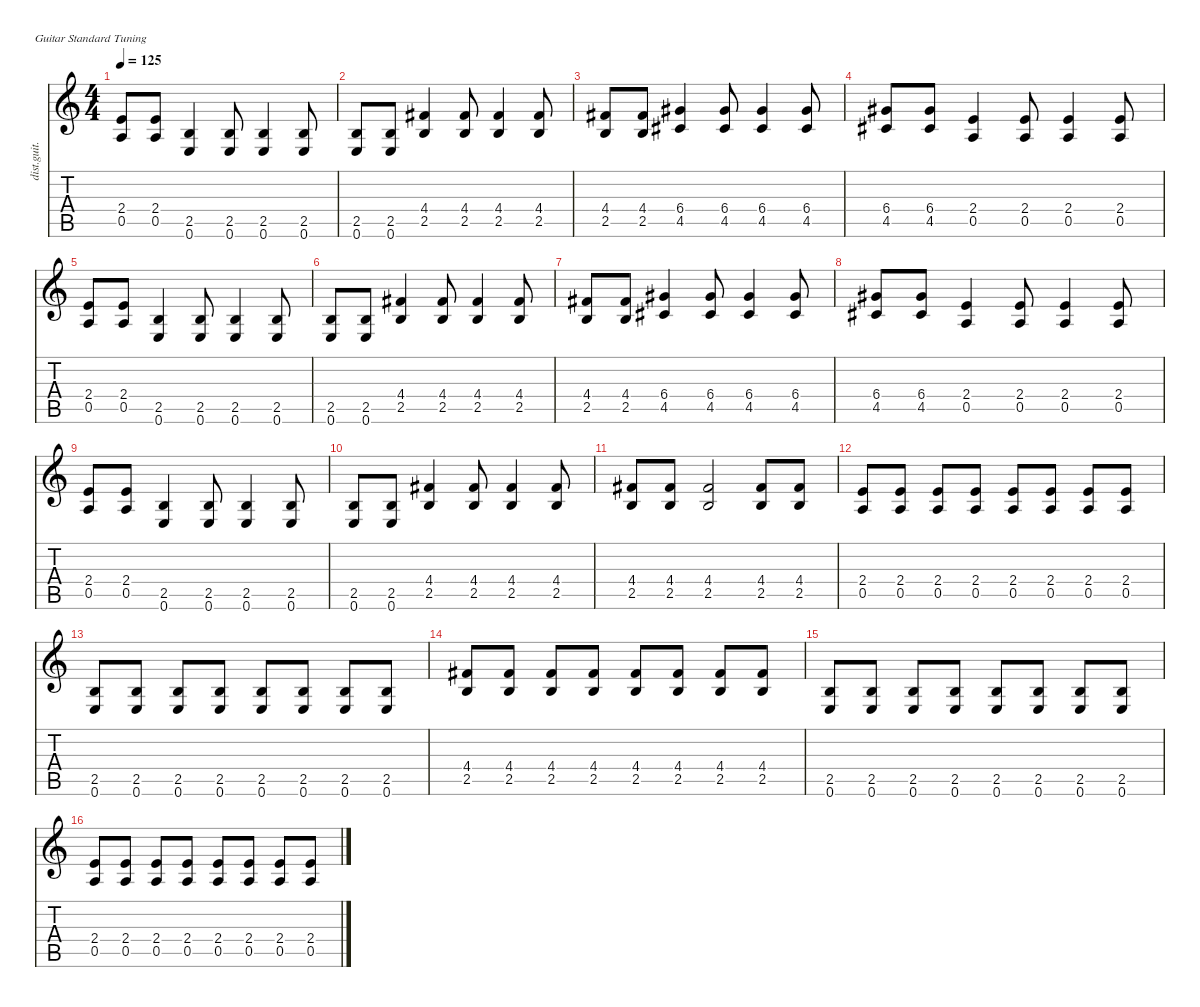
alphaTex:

\defaultSystemsLayout 4
\hideDynamics
\bracketExtendMode nobrackets
\otherSystemsTrackNameOrientation horizontal
\track ("节奏" "dist.guit.") {instrument distortionguitar}
\staff {score tabs}
\tuning (E4 B3 G3 D3 A2 E2)
\ts (4 4)
\tempo 125
\clef g2
\ks c
(0.5 2.4).8{dy mf} (0.5 2.4).8 (0.6 2.5).4 (0.6 2.5).8 (0.6 2.5).4 (0.6 2.5).8 |
(0.6 2.5).8 (0.6 2.5).8 (2.5 4.4).4 (2.5 4.4).8 (2.5 4.4).4 (2.5 4.4).8 |
(2.5 4.4).8 (2.5 4.4).8 (4.5 6.4).4 (4.5 6.4).8 (4.5 6.4).4 (4.5 6.4).8 |
(4.5 6.4).8 (4.5 6.4).8 (0.5 2.4).4 (0.5 2.4).8 (0.5 2.4).4 (0.5 2.4).8 |
(0.5 2.4).8 (0.5 2.4).8 (0.6 2.5).4 (0.6 2.5).8 (0.6 2.5).4 (0.6 2.5).8 |
(0.6 2.5).8 (0.6 2.5).8 (2.5 4.4).4 (2.5 4.4).8 (2.5 4.4).4 (2.5 4.4).8 |
(2.5 4.4).8 (2.5 4.4).8 (4.5 6.4).4 (4.5 6.4).8 (4.5 6.4).4 (4.5 6.4).8 |
(4.5 6.4).8 (4.5 6.4).8 (0.5 2.4).4 (0.5 2.4).8 (0.5 2.4).4 (0.5 2.4).8 |
(0.5 2.4).8 (0.5 2.4).8 (0.6 2.5).4 (0.6 2.5).8 (0.6 2.5).4 (0.6 2.5).8 |
(0.6 2.5).8 (0.6 2.5).8 (2.5 4.4).4 (2.5 4.4).8 (2.5 4.4).4 (2.5 4.4).8 |
(2.5 4.4).8 (2.5 4.4).8 (2.5 4.4).2 (2.5 4.4).8 (2.5 4.4).8 |
(0.5 2.4).8 (0.5 2.4).8 (0.5 2.4).8 (0.5 2.4).8 (0.5 2.4).8 (0.5 2.4).8 (0.5 2.4).8 (0.5 2.4).8 |
(0.6 2.5).8 (0.6 2.5).8 (0.6 2.5).8 (0.6 2.5).8 (0.6 2.5).8 (0.6 2.5).8 (0.6 2.5).8 (0.6 2.5).8 |
(2.5 4.4).8 (2.5 4.4).8 (2.5 4.4).8 (2.5 4.4).8 (2.5 4.4).8 (2.5 4.4).8 (2.5 4.4).8 (2.5 4.4).8 |
(0.6 2.5).8 (0.6 2.5).8 (0.6 2.5).8 (0.6 2.5).8 (0.6 2.5).8 (0.6 2.5).8 (0.6 2.5).8 (0.6 2.5).8 |
(0.5 2.4).8 (0.5 2.4).8 (0.5 2.4).8 (0.5 2.4).8 (0.5 2.4).8 (0.5 2.4).8 (0.5 2.4).8 (0.5 2.4).8
